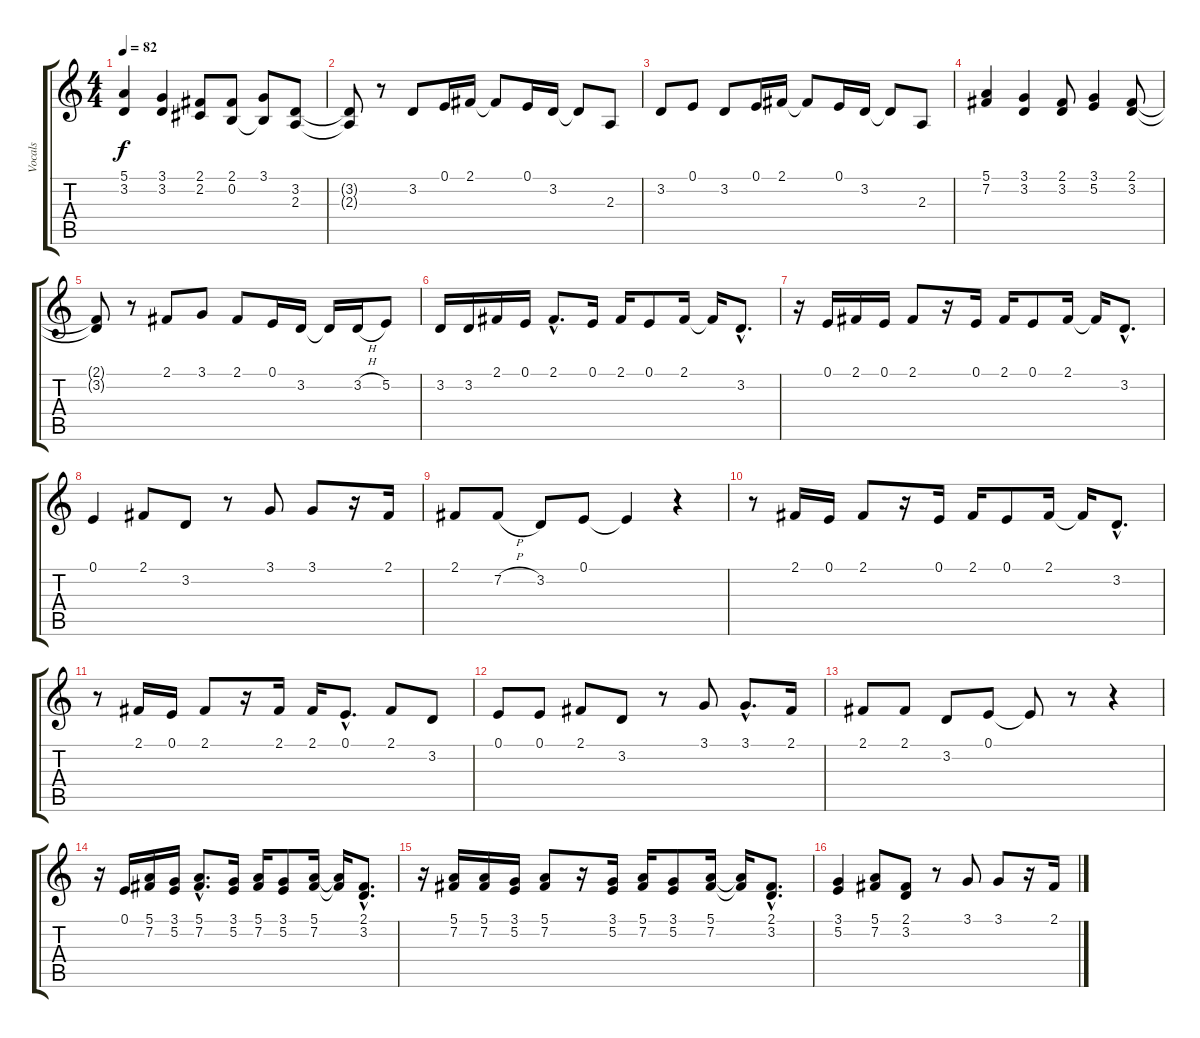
\track ("Vocals" "Vocals") {instrument lead2sawtooth}
\staff {score tabs}
\tuning (E4 B3 G3 D3 A2 E2) {hide}
\ts (4 4)
\tempo 82
\clef g2
\ks c
(5.1 3.2).4{dy f} (3.1 3.2).4 (2.1 2.2).8 (2.1 0.2).8 (3.1 0.2{t}).8 (3.2 2.3).8 |
(3.2{t} 2.3{t}).8 r.8 3.2.8 0.1.16 2.1.16 2.1{t}.8 0.1.16 3.2.16 3.2{t}.8 2.3.8 |
3.2.8 0.1.8 3.2.8 0.1.16 2.1.16 2.1{t}.8 0.1.16 3.2.16 3.2{t}.8 2.3.8 |
(5.1 7.2).4 (3.1 3.2).4 (2.1 3.2).8 (3.1 5.2).4 (2.1 3.2).8 |
(2.1{t} 3.2{t}).8 r.8 2.1.8 3.1.8 2.1.8 0.1.16 3.2.16 3.2{t}.16 3.2{h}.16 5.2.8 |
3.2.16 3.2.16 2.1.16 0.1.16 2.1{hac}.8{d} 0.1.16 2.1.16 0.1.8 2.1.16 2.1{t}.16 3.2{hac}.8{d} |
r.16 0.1.16 2.1.16 0.1.16 2.1.8 r.16 0.1.16 2.1.16 0.1.8 2.1.16 2.1{t}.16 3.2{hac}.8{d} |
0.1.4 2.1.8 3.2.8 r.8 3.1.8 3.1.8 r.16 2.1.16 |
2.1.8 7.2{h}.8 3.2.8 0.1.8 0.1{t}.4 r.4 |
r.8 2.1.16 0.1.16 2.1.8 r.16 0.1.16 2.1.16 0.1.8 2.1.16 2.1{t}.16 3.2{hac}.8{d} |
r.8 2.1.16 0.1.16 2.1.8 r.16 2.1.16 2.1.16 0.1{hac}.8{d} 2.1.8 3.2.8 |
0.1.8 0.1.8 2.1.8 3.2.8 r.8 3.1.8 3.1{hac}.8{d} 2.1.16 |
2.1.8 2.1.8 3.2.8 0.1.8 0.1{t}.8 r.8 r.4 |
r.16 0.1.16 (5.1 7.2).16 (3.1 5.2).16 (5.1{hac} 7.2{hac}).8{d} (3.1 5.2).16 (5.1 7.2).16 (3.1 5.2).8 (5.1 7.2).16 (5.1{t} 7.2{t}).16 (2.1{hac} 3.2{hac}).8{d} |
r.16 (5.1 7.2).16 (5.1 7.2).16 (3.1 5.2).16 (5.1 7.2).8 r.16 (3.1 5.2).16 (5.1 7.2).16 (3.1 5.2).8 (5.1 7.2).16 (5.1{t} 7.2{t}).16 (2.1{hac} 3.2{hac}).8{d} |
(3.1 5.2).4 (5.1 7.2).8 (2.1 3.2).8 r.8 3.1.8 3.1.8 r.16 2.1.16
